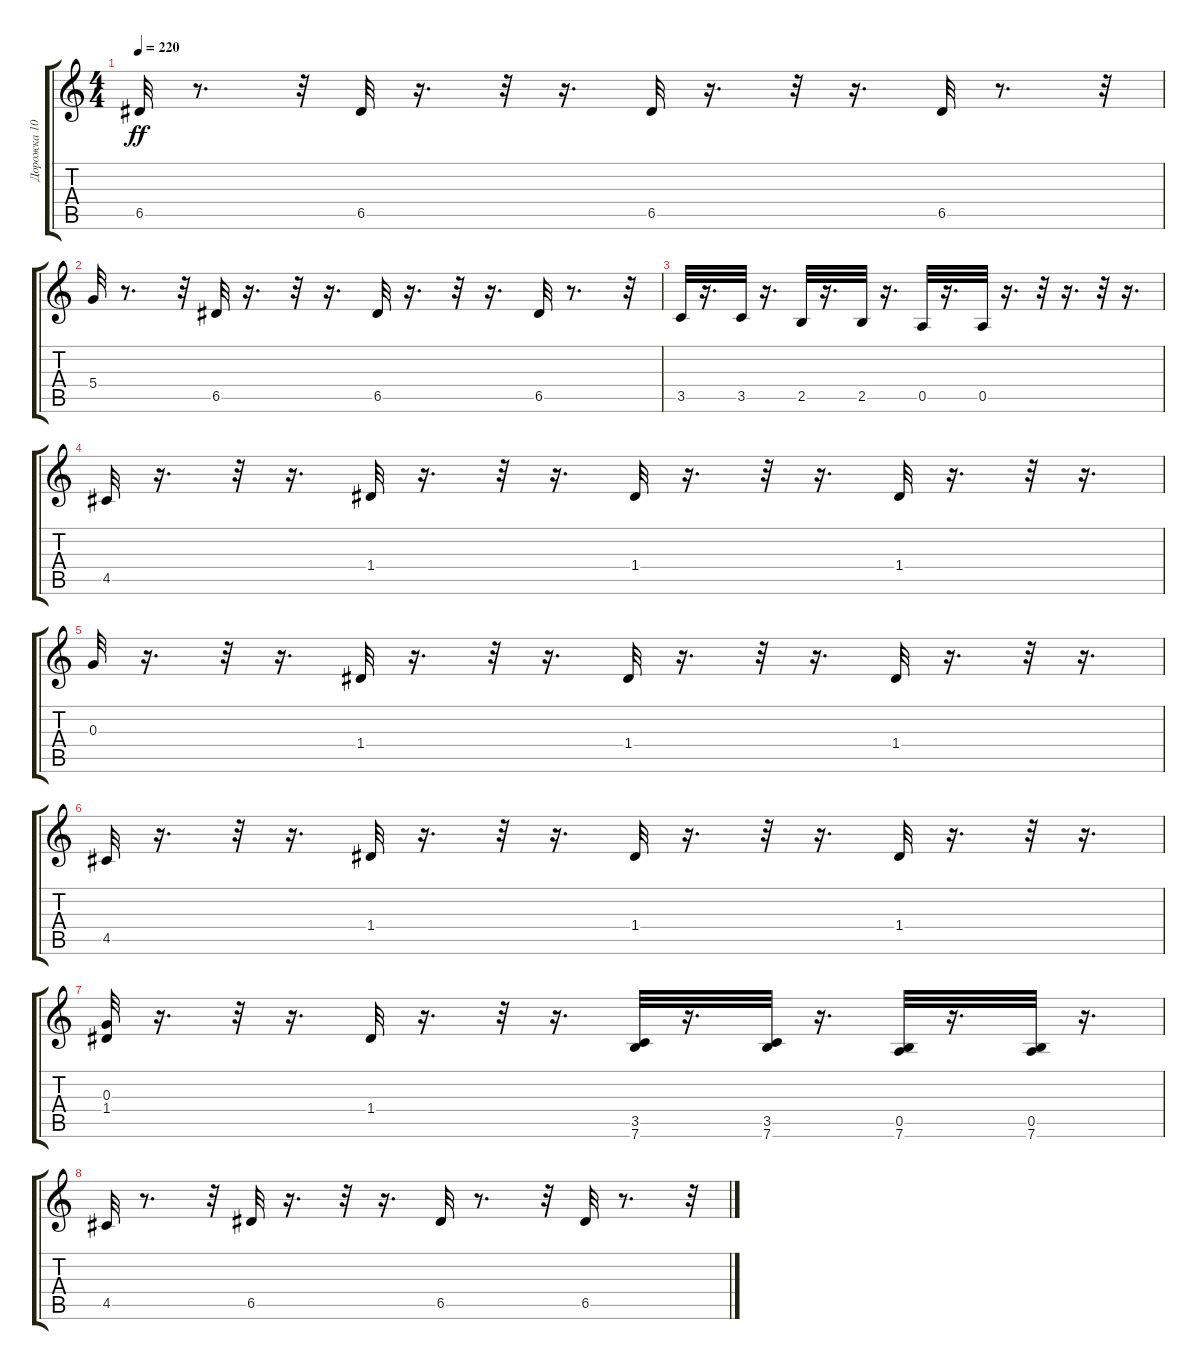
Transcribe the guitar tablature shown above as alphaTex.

\track ("Дорожка 10" "Дорожка 10") {instrument acousticguitarnylon}
\staff {score tabs}
\tuning (E4 B3 G3 D3 A2 E2) {hide}
\ts (4 4)
\tempo 220
\clef g2
\ks c
6.5.32{dy ff} r.8{d} r.32 6.5.32 r.16{d} r.32 r.16{d} 6.5.32 r.16{d} r.32 r.16{d} 6.5.32 r.8{d} r.32 |
5.4.32 r.8{d} r.32 6.5.32 r.16{d} r.32 r.16{d} 6.5.32 r.16{d} r.32 r.16{d} 6.5.32 r.8{d} r.32 |
3.5.32 r.16{d} 3.5.32 r.16{d} 2.5.32 r.16{d} 2.5.32 r.16{d} 0.5.32 r.16{d} 0.5.32 r.16{d} r.32 r.16{d} r.32 r.16{d} |
4.5.32 r.16{d} r.32 r.16{d} 1.4.32 r.16{d} r.32 r.16{d} 1.4.32 r.16{d} r.32 r.16{d} 1.4.32 r.16{d} r.32 r.16{d} |
0.3.32 r.16{d} r.32 r.16{d} 1.4.32 r.16{d} r.32 r.16{d} 1.4.32 r.16{d} r.32 r.16{d} 1.4.32 r.16{d} r.32 r.16{d} |
4.5.32 r.16{d} r.32 r.16{d} 1.4.32 r.16{d} r.32 r.16{d} 1.4.32 r.16{d} r.32 r.16{d} 1.4.32 r.16{d} r.32 r.16{d} |
(0.3 1.4).32 r.16{d} r.32 r.16{d} 1.4.32 r.16{d} r.32 r.16{d} (3.5 7.6).32 r.16{d} (3.5 7.6).32 r.16{d} (0.5 7.6).32 r.16{d} (0.5 7.6).32 r.16{d} |
4.5.32 r.8{d} r.32 6.5.32 r.16{d} r.32 r.16{d} 6.5.32 r.8{d} r.32 6.5.32 r.8{d} r.32
